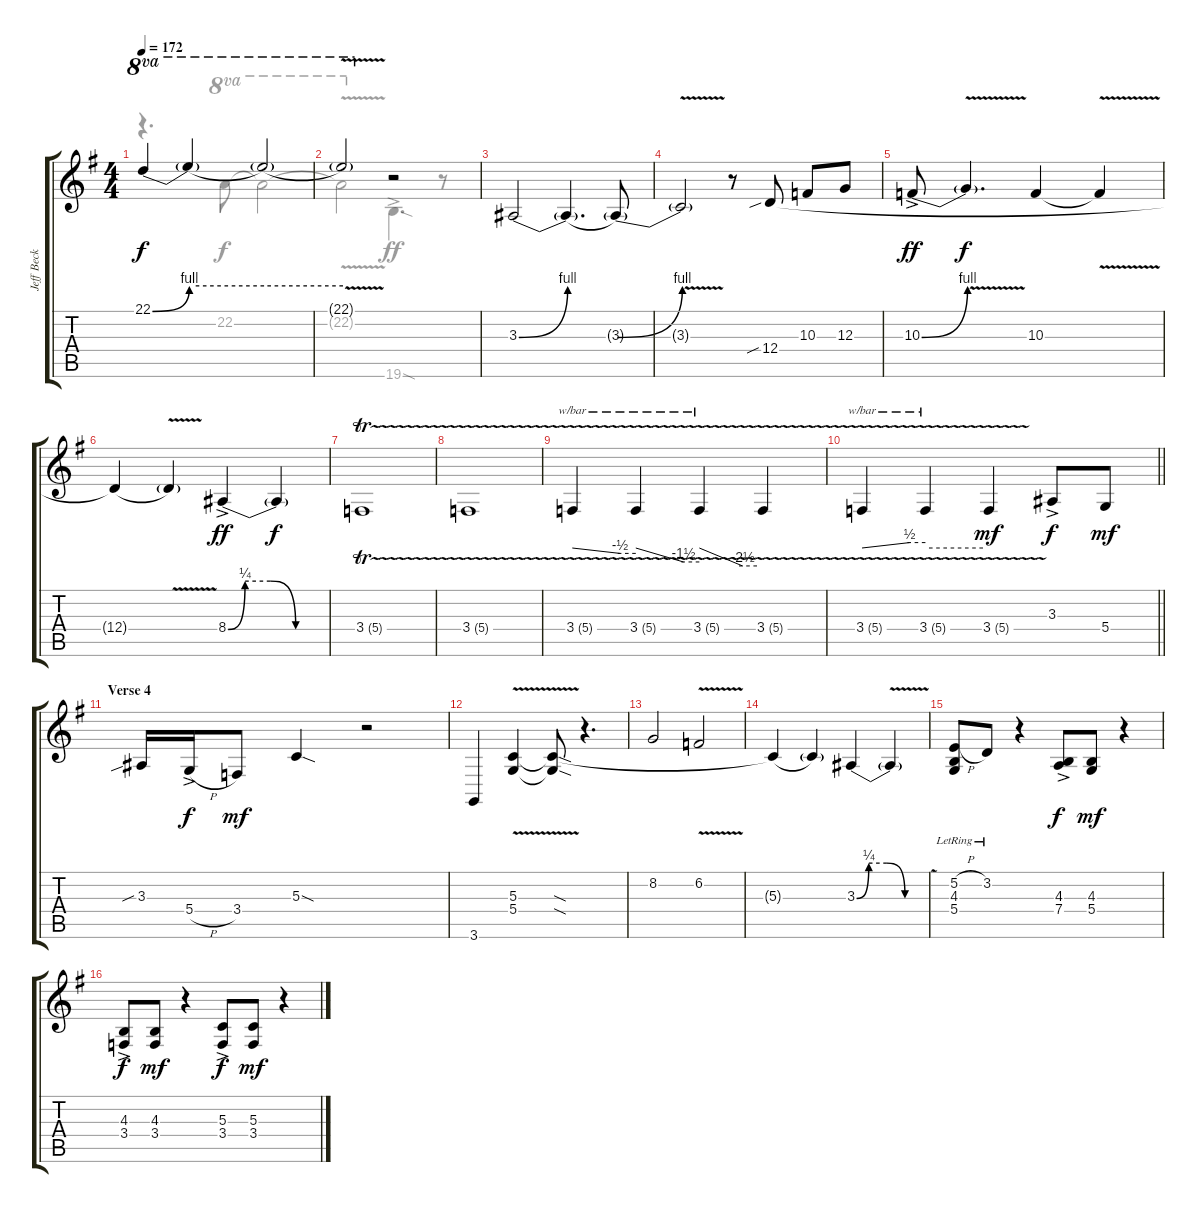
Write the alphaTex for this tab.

\track ("Jeff Beck Overdub" "Jeff Beck ") {instrument cello}
\staff {score tabs}
\tuning (E4 B3 G3 D3 A2 E2) {hide}
\voice
\ts (4 4)
\tempo 172
\clef g2
\ks g
22.1{be (bend 0 0 60 4)}.4{ot 8va dy f} 22.1{be (hold 0 4 60 4) t}.4{ot 8va} 22.1{be (hold 0 4 60 4) t}.2{ot 8va} |
22.1{v t}.2{ot 8va} r.2 |
3.3{be (bend 0 0 60 4)}.2 3.3{be (hold 40 0 60 0) t}.4{d} 3.3{be (bend 0 0 60 4) t}.8 |
3.3{v t}.2 r.8 12.4{sib}.8 10.3.8 12.3.8 |
10.3{be (bend 0 0 60 4) ac}.8{dy ff} 10.3{v t}.4{d dy f} 10.3.4 10.3{v t}.4 |
12.4{be (hold 40 0 60 0) t}.4 12.4{v t}.4 8.4{be (custom 0 0 10 1 25 1 40 0 60 0) ac}.4{dy ff} 8.4{t}.4{dy f} |
3.4{tr (5 32)}.1 |
3.4{tr (5 32)}.1 |
3.4{tr (5 32)}.4{tbe (custom default 0 0 45 -2 60 -2)} 3.4{tr (5 32)}.4{tbe (custom default 0 0 45 -6 60 -6)} 3.4{tr (5 32)}.4{tbe (custom default 0 0 45 -10 60 -10)} 3.4{tr (5 32)}.4 |
\barLineRight lightlight
3.4{tr (5 32)}.4{tbe (custom default 0 0 45 2 60 2)} 3.4{tr (5 32)}.4{tbe (hold default 0 0 60 0)} 3.4{tr (5 32)}.4{dy mf} 3.3{ac}.8{dy f} 5.4.8{dy mf} |
\section ("" "Verse 4")
3.3{sib}.16 5.4{h ac}.16{dy f} 3.4.8{dy mf} 5.3{sod}.4 r.2 |
3.6.4 (5.3{v} 5.4{v}).4 (5.3{sod t} 5.4{sod t}).8 r.4{d} |
8.2.2 6.2{v}.2 |
5.3{be (hold 40 0 60 0) t}.4 5.3{t}.4 3.3{be (custom 0 0 10 1 25 1 40 0 60 0)}.4 3.3{v t}.4 |
(5.2{h lr} 4.3{lr} 5.4{lr}).8 3.2{lr}.8 r.4 (4.3{ac} 7.4{ac}).8{dy f} (4.3 5.4).8{dy mf} r.4 |
(4.3{ac} 3.4{ac}).8{dy f} (4.3 3.4).8{dy mf} r.4 (5.3{ac} 3.4{ac}).8{dy f} (5.3 3.4).8{dy mf} r.4
\voice
\clef g2
\ottava regular
\simile none
\ks g
r.4{d dy mf} 22.2.8{ot 8va dy f} 22.2{t}.2{ot 8va} |
22.2{v t}.2{ot 8va} 19.6{sod ac}.4{d dy ff} r.8 |
|
|
|
|
|
|
|
\barLineRight lightlight
|
|
|
|
|
|
